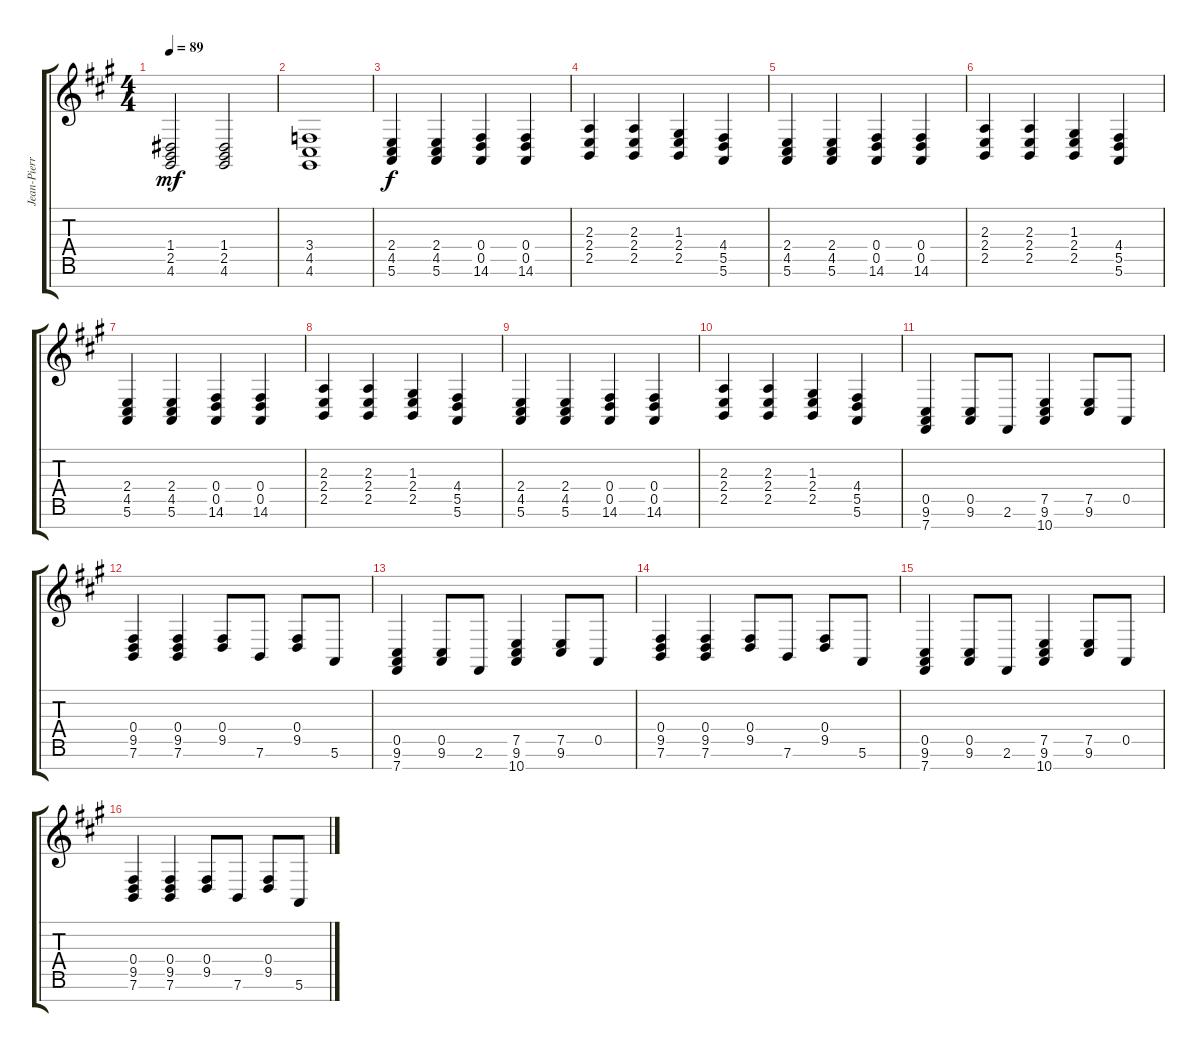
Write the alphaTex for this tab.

\track ("Jean-Pierre Pilot" "Jean-Pierr") {instrument electricgrandpiano}
\staff {score tabs}
\tuning (E4 B3 G3 D3 A2 E2 B1) {hide}
\ts (4 4)
\tempo 89
\clef g2
\ks a
(1.4 2.5 4.6).2{dy mf} (1.4 2.5 4.6).2 |
(3.4 4.5 4.6).1 |
(2.4 4.5 5.6).4{dy f} (2.4 4.5 5.6).4 (0.4 0.5 14.6).4 (0.4 0.5 14.6).4 |
(2.3 2.4 2.5).4 (2.3 2.4 2.5).4 (1.3 2.4 2.5).4 (4.4 5.5 5.6).4 |
(2.4 4.5 5.6).4 (2.4 4.5 5.6).4 (0.4 0.5 14.6).4 (0.4 0.5 14.6).4 |
(2.3 2.4 2.5).4 (2.3 2.4 2.5).4 (1.3 2.4 2.5).4 (4.4 5.5 5.6).4 |
(2.4 4.5 5.6).4 (2.4 4.5 5.6).4 (0.4 0.5 14.6).4 (0.4 0.5 14.6).4 |
(2.3 2.4 2.5).4 (2.3 2.4 2.5).4 (1.3 2.4 2.5).4 (4.4 5.5 5.6).4 |
(2.4 4.5 5.6).4 (2.4 4.5 5.6).4 (0.4 0.5 14.6).4 (0.4 0.5 14.6).4 |
(2.3 2.4 2.5).4 (2.3 2.4 2.5).4 (1.3 2.4 2.5).4 (4.4 5.5 5.6).4 |
(0.5 9.6 7.7).4 (0.5 9.6).8 2.6.8 (7.5 9.6 10.7).4 (7.5 9.6).8 0.5.8 |
(0.4 9.5 7.6).4 (0.4 9.5 7.6).4 (0.4 9.5).8 7.6.8 (0.4 9.5).8 5.6.8 |
(0.5 9.6 7.7).4 (0.5 9.6).8 2.6.8 (7.5 9.6 10.7).4 (7.5 9.6).8 0.5.8 |
(0.4 9.5 7.6).4 (0.4 9.5 7.6).4 (0.4 9.5).8 7.6.8 (0.4 9.5).8 5.6.8 |
(0.5 9.6 7.7).4 (0.5 9.6).8 2.6.8 (7.5 9.6 10.7).4 (7.5 9.6).8 0.5.8 |
(0.4 9.5 7.6).4 (0.4 9.5 7.6).4 (0.4 9.5).8 7.6.8 (0.4 9.5).8 5.6.8
